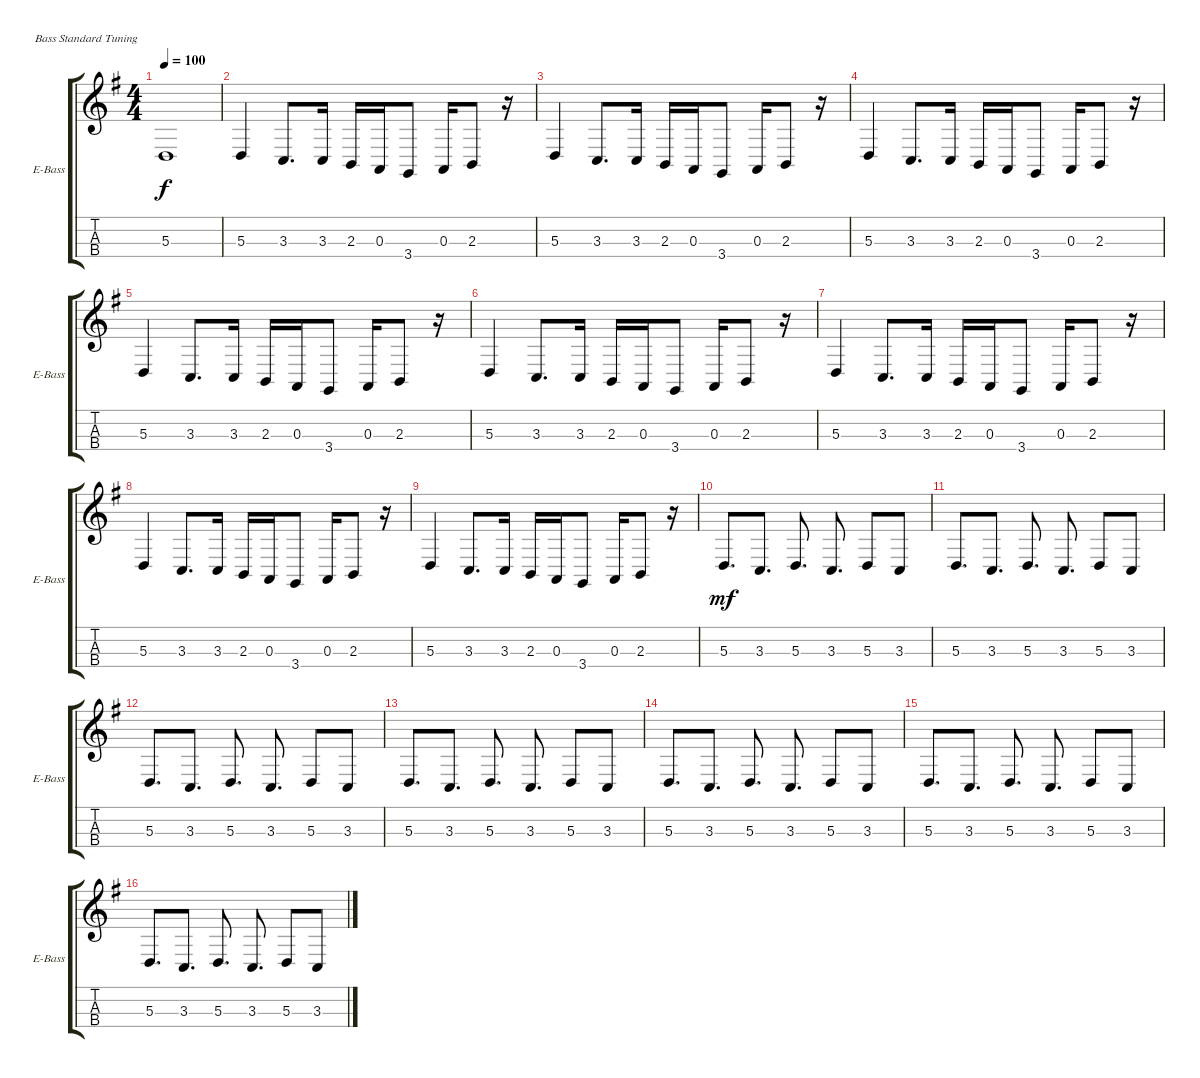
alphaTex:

\defaultSystemsLayout 4
\bracketExtendMode groupsimilarinstruments
\singleTrackTrackNamePolicy allsystems
\multiTrackTrackNamePolicy allsystems
\firstSystemTrackNameOrientation horizontal
\otherSystemsTrackNameOrientation horizontal
\track ("Electric Bass" "E-Bass") {instrument electricbassfinger}
\staff {score tabs}
\tuning (G2 D2 A1 E1)
\ts (4 4)
\tempo 100
\clef g2
\scale
0.333333
\ks g
5.3.1{dy f} |
\scale
0.333333 5.3.4 3.3.8{d} 3.3.16 2.3.16 0.3.16 3.4.8 0.3.16 2.3.8 r.16 |
\scale
0.333333 5.3.4 3.3.8{d} 3.3.16 2.3.16 0.3.16 3.4.8 0.3.16 2.3.8 r.16 |
\scale
0.333333 5.3.4 3.3.8{d} 3.3.16 2.3.16 0.3.16 3.4.8 0.3.16 2.3.8 r.16 |
\scale
0.333333 5.3.4 3.3.8{d} 3.3.16 2.3.16 0.3.16 3.4.8 0.3.16 2.3.8 r.16 |
\scale
0.333333 5.3.4 3.3.8{d} 3.3.16 2.3.16 0.3.16 3.4.8 0.3.16 2.3.8 r.16 |
\scale
0.333333 5.3.4 3.3.8{d} 3.3.16 2.3.16 0.3.16 3.4.8 0.3.16 2.3.8 r.16 |
\scale
0.333333 5.3.4 3.3.8{d} 3.3.16 2.3.16 0.3.16 3.4.8 0.3.16 2.3.8 r.16 |
\scale
0.333333 5.3.4 3.3.8{d} 3.3.16 2.3.16 0.3.16 3.4.8 0.3.16 2.3.8 r.16 |
\scale
0.333333 5.3.8{d dy mf} 3.3.8{d} 5.3.8{d} 3.3.8{d} 5.3.8 3.3.8 |
\scale
0.333333 5.3.8{d} 3.3.8{d} 5.3.8{d} 3.3.8{d} 5.3.8 3.3.8 |
\scale
0.333333 5.3.8{d} 3.3.8{d} 5.3.8{d} 3.3.8{d} 5.3.8 3.3.8 |
\scale
0.333333 5.3.8{d} 3.3.8{d} 5.3.8{d} 3.3.8{d} 5.3.8 3.3.8 |
\scale
0.333333 5.3.8{d} 3.3.8{d} 5.3.8{d} 3.3.8{d} 5.3.8 3.3.8 |
\scale
0.333333 5.3.8{d} 3.3.8{d} 5.3.8{d} 3.3.8{d} 5.3.8 3.3.8 |
\scale
0.333333 5.3.8{d} 3.3.8{d} 5.3.8{d} 3.3.8{d} 5.3.8 3.3.8
